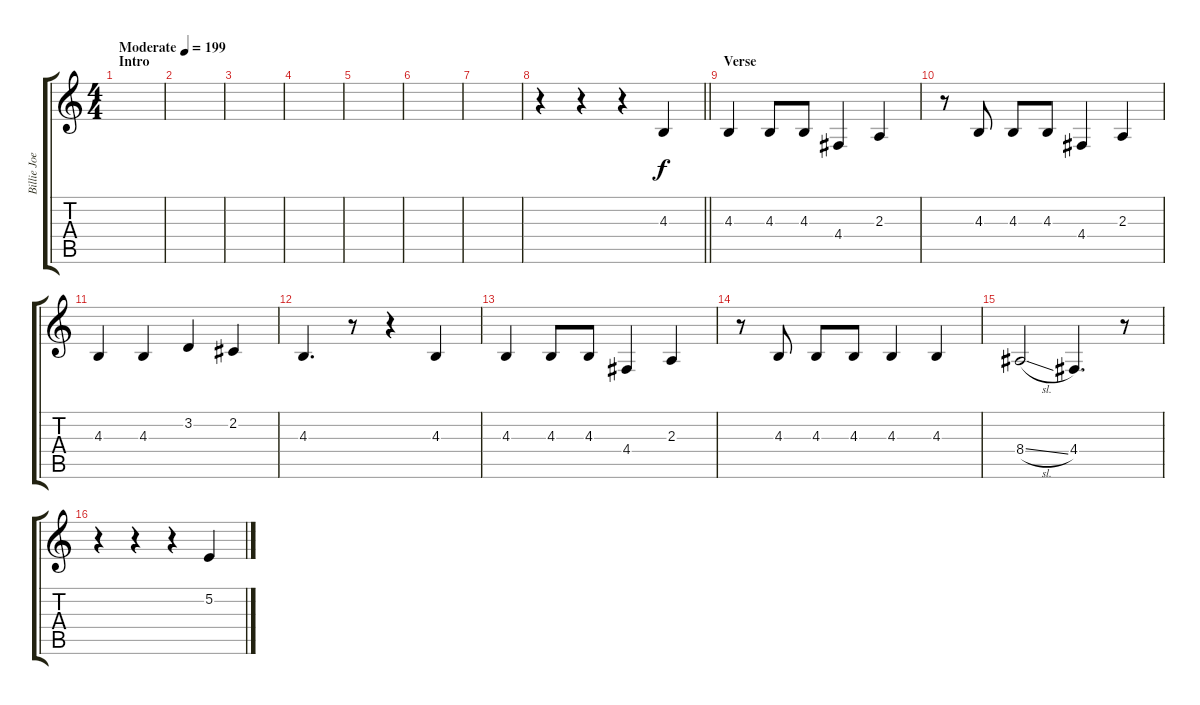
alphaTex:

\track ("Billie Joe Armstrong - Vocals" "Billie Joe") {instrument altosax}
\staff {score tabs}
\tuning (E4 B3 G3 D3 A2 E2) {hide}
\ts (4 4)
\section ("" "Intro")
\tempo (199 "Moderate")
\clef g2
\ks c
|
|
|
|
|
|
|
\barLineRight lightlight
r.4 r.4 r.4 4.3.4 |
\section ("" "Verse")
4.3.4 4.3.8 4.3.8 4.4.4 2.3.4 |
r.8 4.3.8 4.3.8 4.3.8 4.4.4 2.3.4 |
4.3.4 4.3.4 3.2.4 2.2.4 |
4.3.4{d} r.8 r.4 4.3.4 |
4.3.4 4.3.8 4.3.8 4.4.4 2.3.4 |
r.8 4.3.8 4.3.8 4.3.8 4.3.4 4.3.4 |
8.4{sl}.2 4.4.4{d} r.8 |
r.4 r.4 r.4 5.2.4
